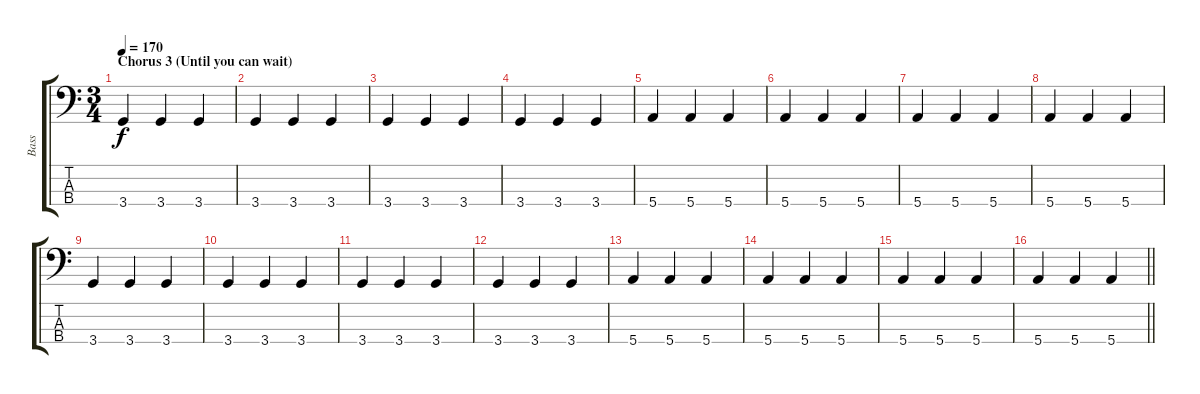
\track ("Bass" "Bass") {instrument electricbasspick}
\staff {score tabs}
\tuning (G2 D2 A1 E1) {hide}
\ts (3 4)
\section ("" "Chorus 3 (Until you can wait)")
\tempo 170
\clef f4
\ks c
3.4.4{dy f} 3.4.4 3.4.4 |
3.4.4 3.4.4 3.4.4 |
3.4.4 3.4.4 3.4.4 |
3.4.4 3.4.4 3.4.4 |
5.4.4 5.4.4 5.4.4 |
5.4.4 5.4.4 5.4.4 |
5.4.4 5.4.4 5.4.4 |
5.4.4 5.4.4 5.4.4 |
3.4.4 3.4.4 3.4.4 |
3.4.4 3.4.4 3.4.4 |
3.4.4 3.4.4 3.4.4 |
3.4.4 3.4.4 3.4.4 |
5.4.4 5.4.4 5.4.4 |
5.4.4 5.4.4 5.4.4 |
5.4.4 5.4.4 5.4.4 |
\barLineRight lightlight
5.4.4 5.4.4 5.4.4
